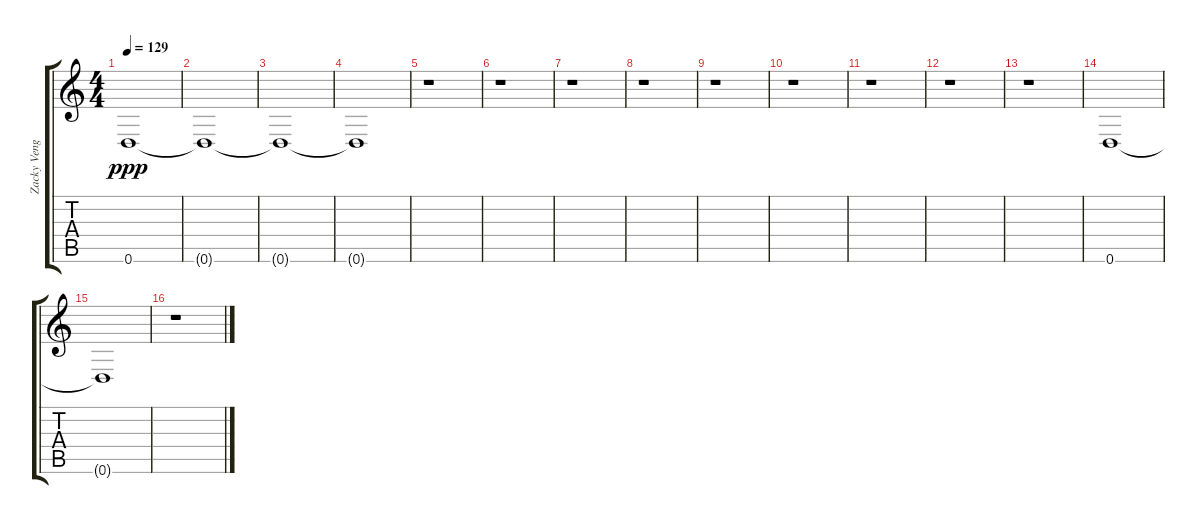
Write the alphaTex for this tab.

\track ("Zacky Vengeance (Lead Guitar 1)" "Zacky Veng") {instrument distortionguitar}
\staff {score tabs}
\tuning (E4 B3 G3 D3 A2 D2) {hide}
\ts (4 4)
\tempo 129
\clef g2
\ks c
0.6{t}.1{dy ppp} |
0.6{t}.1 |
0.6{t}.1 |
0.6{t}.1 |
r.1 |
r.1 |
r.1 |
r.1 |
r.1 |
r.1 |
r.1 |
r.1 |
r.1 |
0.6.1 |
0.6{t}.1 |
r.1
